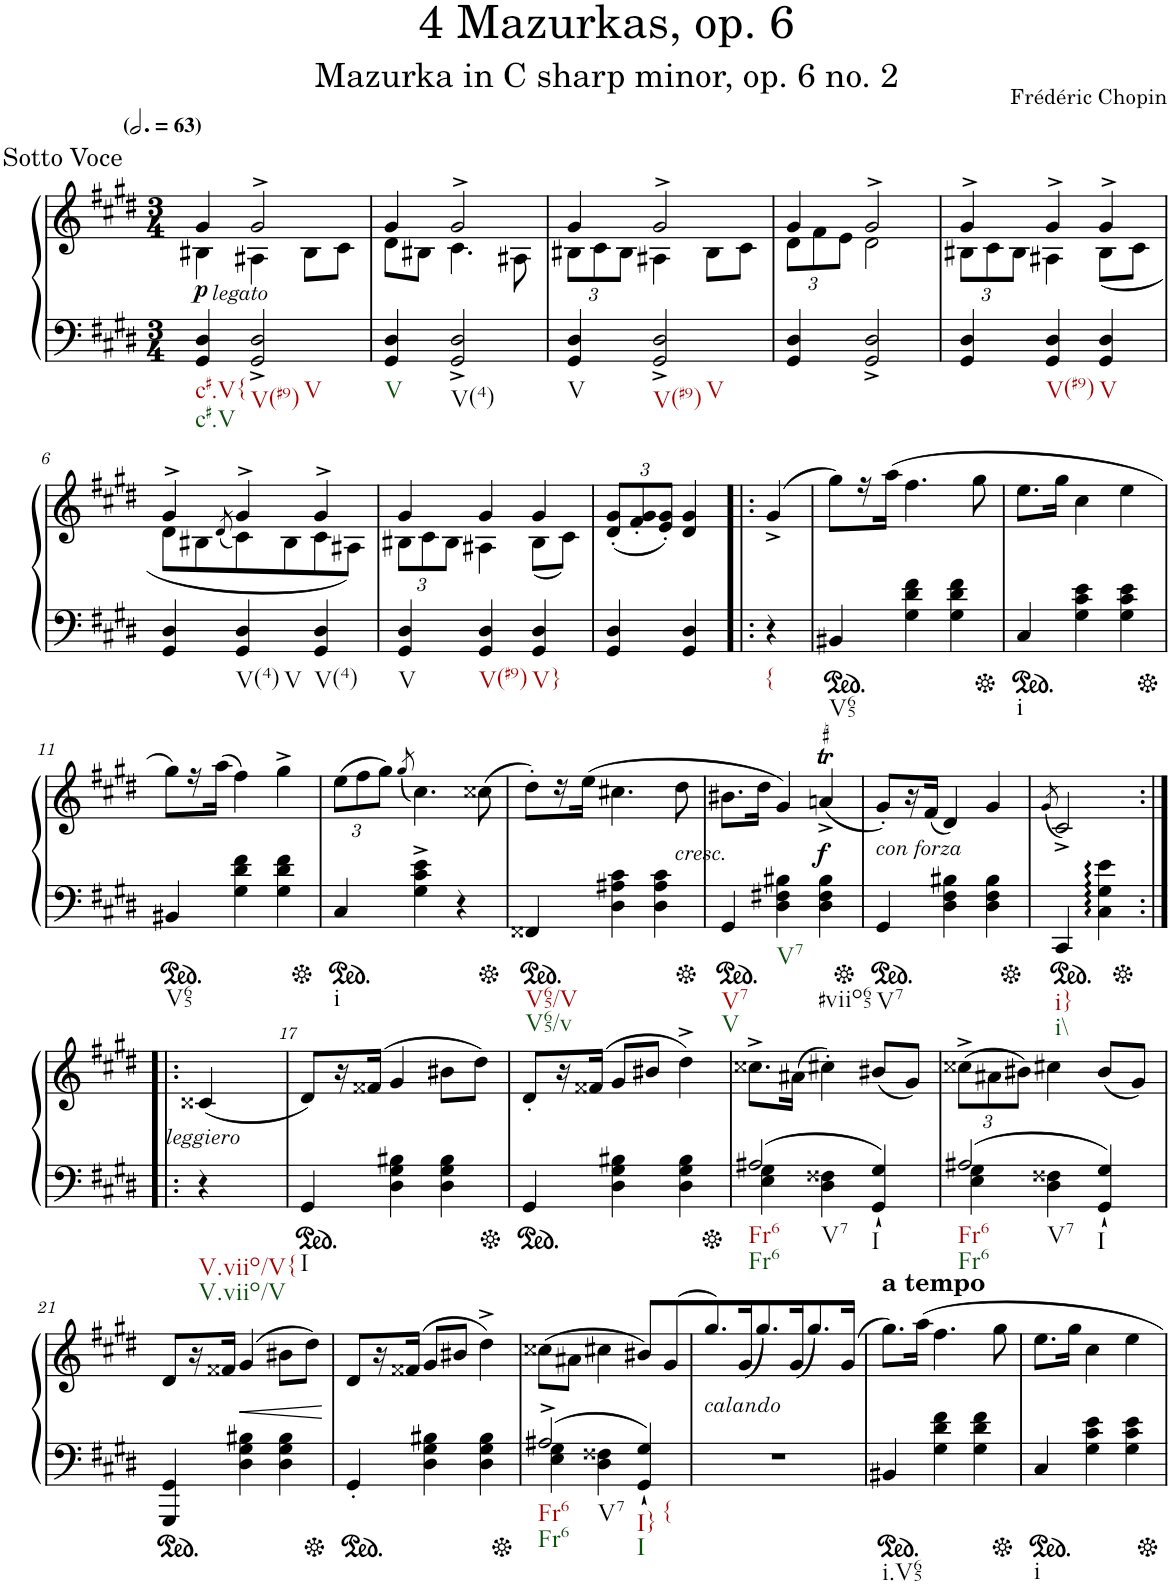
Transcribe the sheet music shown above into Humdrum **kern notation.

**kern	**kern	**dynam
*part2	*part1	*part1
*staff2	*staff1	*staff1
*I"piano	*I"piano	*
*I'Pno	*I'Pno	*
*clefF4	*clefG2	*
*k[f#c#g#d#]	*k[f#c#g#d#]	*
*c#:	*c#:	*
*M3/4	*M3/4	*
*MM189	*MM189	*
=1	=1	=1
*	*^	*
!	!LO:TX:a:B:t=(	!	!
!	!LO:TX:a:B:t=)	!	!
!	!LO:TX:a:t=Sotto Voce	!	!
!	!LO:TX:b:i:t=legato	!	!
!LO:TX:b:t=c#.V{	!	!	!
!LO:TX:b:t=c#.V	!	!	!
!	!	!	!LO:DY:b
4GG#/ 4D#/	4g#/	4B#X\	p
!LO:TX:b:t=V(#9)	!	!	!
!LO:TX:b:t=V	!	!	!
2GG#/^ 2D#/^	2g#^/	4A#X\	.
.	.	8B#\L	.
.	.	8c#\J	.
=2	=2	=2	=2
!LO:TX:b:t=V	!	!	!
4GG#/ 4D#/	4g#/	8d#\L	.
.	.	8B#X\J	.
!LO:TX:b:t=V(4)	!	!	!
2GG#/^ 2D#/^	2g#^/	4.c#\	.
.	.	8A#X\	.
=3	=3	=3	=3
*	*	*Xbrackettup	*
!LO:TX:b:t=V	!	!	!
4GG#/ 4D#/	4g#/	12B#X\L	.
.	.	12c#\	.
.	.	12B#\J	.
!LO:TX:b:t=V(#9)	!	!	!
!LO:TX:b:t=V	!	!	!
2GG#/^ 2D#/^	2g#^/	4A#X\	.
.	.	8B#\L	.
.	.	8c#\J	.
=4	=4	=4	=4
4GG#/ 4D#/	4g#/	12d#\L	.
.	.	12f#\	.
.	.	12e\J	.
2GG#/^ 2D#/^	2g#^/	2d#\	.
=5	=5	=5	=5
4GG#/ 4D#/	4g#^/	12B#X\L	.
.	.	12c#\	.
.	.	12B#\J	.
!LO:TX:b:t=V(#9)	!	!	!
4GG#/ 4D#/	4g#^/	4A#X\	.
!LO:TX:b:t=V	!	!	!
4GG#/ 4D#/	4g#^/	(8B#\L	.
.	.	8c#\J	.
!!LO:LB:g=z	!!
=6	=6	=6	=6
4GG#/ 4D#/	4g#^/	8d#\L	.
.	.	8B#X\	.
.	.	(8qd#/	.
!LO:TX:b:t=V(4)	!	!	!
!LO:TX:b:t=V	!	!	!
4GG#/ 4D#/	4g#^/	8c#\)	.
.	.	8B#\	.
!LO:TX:b:t=V(4)	!	!	!
4GG#/ 4D#/	4g#^/	8c#\	.
.	.	8A#X\J)	.
=7	=7	=7	=7
!LO:TX:b:t=V	!	!	!
4GG#/ 4D#/	4g#/	12B#X\L	.
.	.	12c#\	.
.	.	12B#\J	.
!LO:TX:b:t=V(#9)	!	!	!
4GG#/ 4D#/	4g#/	4A#X\	.
!LO:TX:b:t=V}	!	!	!
4GG#/ 4D#/	4g#/	(8B#\L	.
.	.	8c#\J)	.
*	*v	*v	*
=8	=8	=8
4GG#/ 4D#/	(12d#/' 12g#/'L	.
.	12f#/' 12g#/'	.
.	12e/' 12g#/'J)	.
4GG#/ 4D#/	4d#/ 4g#/	.
=8X1!|:	=8X1!|:	=8X1!|:
!LO:TX:b:t={	!	!
4r	(>4g#^/	.
=9	=9	=9
*ped	*	*
!LO:TX:b:t=V65	!	!
4BB#X/	8gg#\L)	.
.	16r	.
.	(16aa\JJ	.
4G#\ 4d#\ 4f#\	4.ff#\	.
4G#\ 4d#\ 4f#\	.	.
.	8gg#\	.
=10	=10	=10
*Xped	*	*
*ped	*	*
!LO:TX:b:t=i	!	!
4C#/	8.ee\L	.
.	16gg#\Jk	.
4G#\ 4c#\ 4e\	4cc#\	.
4G#\ 4c#\ 4e\	4ee\	.
!!LO:LB:g=z
=11	=11	=11
*Xped	*	*
*ped	*	*
!LO:TX:b:t=V65	!	!
4BB#X/	8gg#\L)	.
.	16r	.
.	(16aa\JJ	.
4G#\ 4d#\ 4f#\	4ff#\)	.
4G#\ 4d#\ 4f#\	4gg#^\	.
=12	=12	=12
*Xped	*	*
*ped	*	*
!LO:TX:b:t=i	!	!
4C#/	(12ee\L	.
.	12ff#\	.
.	12gg#\J)	.
.	(8qgg#/	.
4G#\^ 4c#\^ 4e\^	4.cc#\)	.
4r	.	.
.	(8cc##X\	.
=13	=13	=13
*Xped	*	*
*ped	*	*
!LO:TX:b:t=V65/V	!	!
!LO:TX:b:t=V65/v	!	!
4FF##X/	8dd#'\L)	.
.	16r	.
.	(16ee\JJ	.
4D#\ 4A#X\ 4c#\	4.cc#X\	.
4D#\ 4A#\ 4c#\	.	.
!	!LO:TX:b:i:t=cresc.	!
.	8dd#\	.
=14	=14	=14
*Xped	*	*
*ped	*	*
!LO:TX:b:t=V7	!	!
!LO:TX:b:t=V	!	!
4GG#/	8.b#X\L	.
.	16dd#\Jk	.
!LO:TX:b:t=V7	!	!
4D#\ 4F#X\ 4B#X\	4g#/)	.
!LO:TX:b:t=#viio65	!	!
!	!LO:TR:acc=#	!LO:DY:b
4D#\ 4F#\ 4B#\	(4anT^/	f
=15	=15	=15
*Xped	*	*
*ped	*	*
!	!LO:TX:b:i:t=con forza	!
!LO:TX:b:t=V7	!	!
4GG#/	8g#'/L)	.
.	16r	.
.	(16f#/JJ	.
4D#\ 4F#\ 4B#X\	4d#/)	.
4D#\ 4F#\ 4B#\	4g#/	.
=16	=16	=16
.	(8qg#/	.
*Xped	*	*
*ped	*	*
!LO:TX:b:t=i}	!	!
!LO:TX:b:t=i\\	!	!
4CC#/	2c#^/)	.
4C#\ 4G#\ 4e\	.	.
!!LO:LB:g=z
=16X2:|!|:	=16X2:|!|:	=16X2:|!|:
*Xped	*	*
!	!LO:TX:b:i:t=leggiero	!
!LO:TX:b:t=V.viio/V{	!	!
!LO:TX:b:t=V.viio/V	!	!
4r	(4c##X/	.
=17	=17	=17
*ped	*	*
!LO:TX:b:t=I	!	!
4GG#/	8d#/L)	.
.	16r	.
.	(16f##X/JJ	.
4D#\ 4G#\ 4B#X\	4g#/	.
4D#\ 4G#\ 4B#\	8b#X\L	.
.	8dd#\J)	.
=18	=18	=18
*Xped	*	*
*ped	*	*
4GG#/	8d#'/L	.
.	16r	.
.	(16f##X/JJ	.
4D#\ 4G#\ 4B#X\	8g#/L	.
.	8b#X/J	.
4D#\ 4G#\ 4B#\	4dd#^\)	.
=19	=19	=19
*Xped	*	*
*^	*	*
!LO:TX:b:t=Fr6	!	!	!
!LO:TX:b:t=Fr6	!	!	!
!LO:TX:b:t=V7	!	!	!
(2A#X/	4E\ 4G#\	8.cc##X^\L	.
.	.	(16a#X\Jk	.
.	4D#\ 4F##X\	4cc#X'\)	.
!LO:TX:b:t=I	!	!	!
4GG#/` 4G#/`)	4ryy	(8b#X/L	.
.	.	8g#/J)	.
=20	=20	=20	=20
!LO:TX:b:t=Fr6	!	!	!
!LO:TX:b:t=Fr6	!	!	!
!LO:TX:b:t=V7	!	!	!
(2A#X/	4E\ 4G#\	(12cc##X^\L	.
.	.	12a#X\	.
.	.	12b#X\J)	.
.	4D#\ 4F##X\	4cc#X\	.
!LO:TX:b:t=I	!	!	!
4GG#/` 4G#/`)	4ryy	(8b#/L	.
.	.	8g#/J)	.
*v	*v	*	*
!!LO:LB:g=z
=21	=21	=21
*ped	*	*
4GGG#/ 4GG#/	8d#/L	.
.	16r	.
.	16f##X/JJ	.
!	!	!LO:HP:b
4D#\ 4G#\ 4B#X\	(4g#/	<
4D#\ 4G#\ 4B#\	8b#X\L	.
.	8dd#\J)	.
.	.	[
=22	=22	=22
*Xped	*	*
*ped	*	*
4GG#'/	8d#/L	.
.	16r	.
.	(16f##X/JJ	.
4D#\ 4G#\ 4B#X\	8g#/L	.
.	8b#X/J	.
4D#\ 4G#\ 4B#\	4dd#^\)	.
=23	=23	=23
*Xped	*	*
*^	*	*
!LO:TX:b:t=Fr6	!	!	!
!LO:TX:b:t=Fr6	!	!	!
!LO:TX:b:t=V7	!	!	!
(2A#X^/	4E\ 4G#\	(8cc##X\L	.
.	.	8a#X\J	.
.	4D#\ 4F##X\	4cc#X\	.
!LO:TX:b:t=I}	!	!	!
!LO:TX:b:t=I	!	!	!
!LO:TX:b:t={	!	!	!
4GG#/` 4G#/`)	4ryy	8b#X/L)	.
.	.	(>8g#/	.
*v	*v	*	*
=24	=24	=24
!	!LO:TX:b:i:t=calando	!
2.r	8.gg#/)	.
.	(16g#/L	.
.	8.gg#/)	.
.	(16g#/L	.
.	8.gg#/)	.
.	(16g#/JL	.
=25	=25	=25
*ped	*	*
!	!LO:TX:a:B:t=a tempo	!
!LO:TX:b:t=i.V65	!	!
4BB#X/	8.gg#\L)	.
.	16aa\Jk	.
4G#\ 4d#\ 4f#\	4.ff#\	.
4G#\ 4d#\ 4f#\	.	.
.	8gg#\	.
=26	=26	=26
*Xped	*	*
*ped	*	*
!LO:TX:b:t=i	!	!
4C#/	8.ee\L	.
.	16gg#\Jk	.
4G#\ 4c#\ 4e\	4cc#\	.
4G#\ 4c#\ 4e\	4ee\	.
*Xped	*	*
=	=	=
*-	*-	*-
